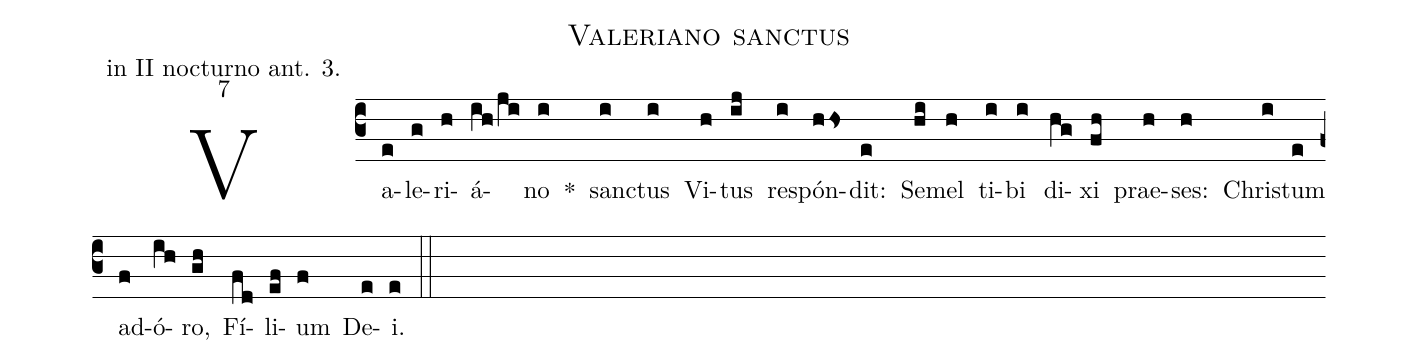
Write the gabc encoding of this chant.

name: Valeriano sanctus;
office-part: in II nocturno ant. 3.;
mode: 7;
%%
(c3)
Va(e)le(g)ri(h)á(ih/ji)no(i) *()
sanc(i)tus(i) Vi(h)tus(ij) re(i)spón(hhs)dit:(e)
Se(hi)mel(h) ti(i)bi(i) di(hg)xi(fh)

% neni v breviari
prae(h)ses:(h)

% v breviari: Christum, Fílium Dei, adóro.
Chris(i)tum(e) ad(f)ó(ih)ro,(gh) Fí(fd)li(ef)um(f) De(e)i.(e) (::)

% E(i)u(i)o(ij)u(h)a(h)e(gf) (::)
